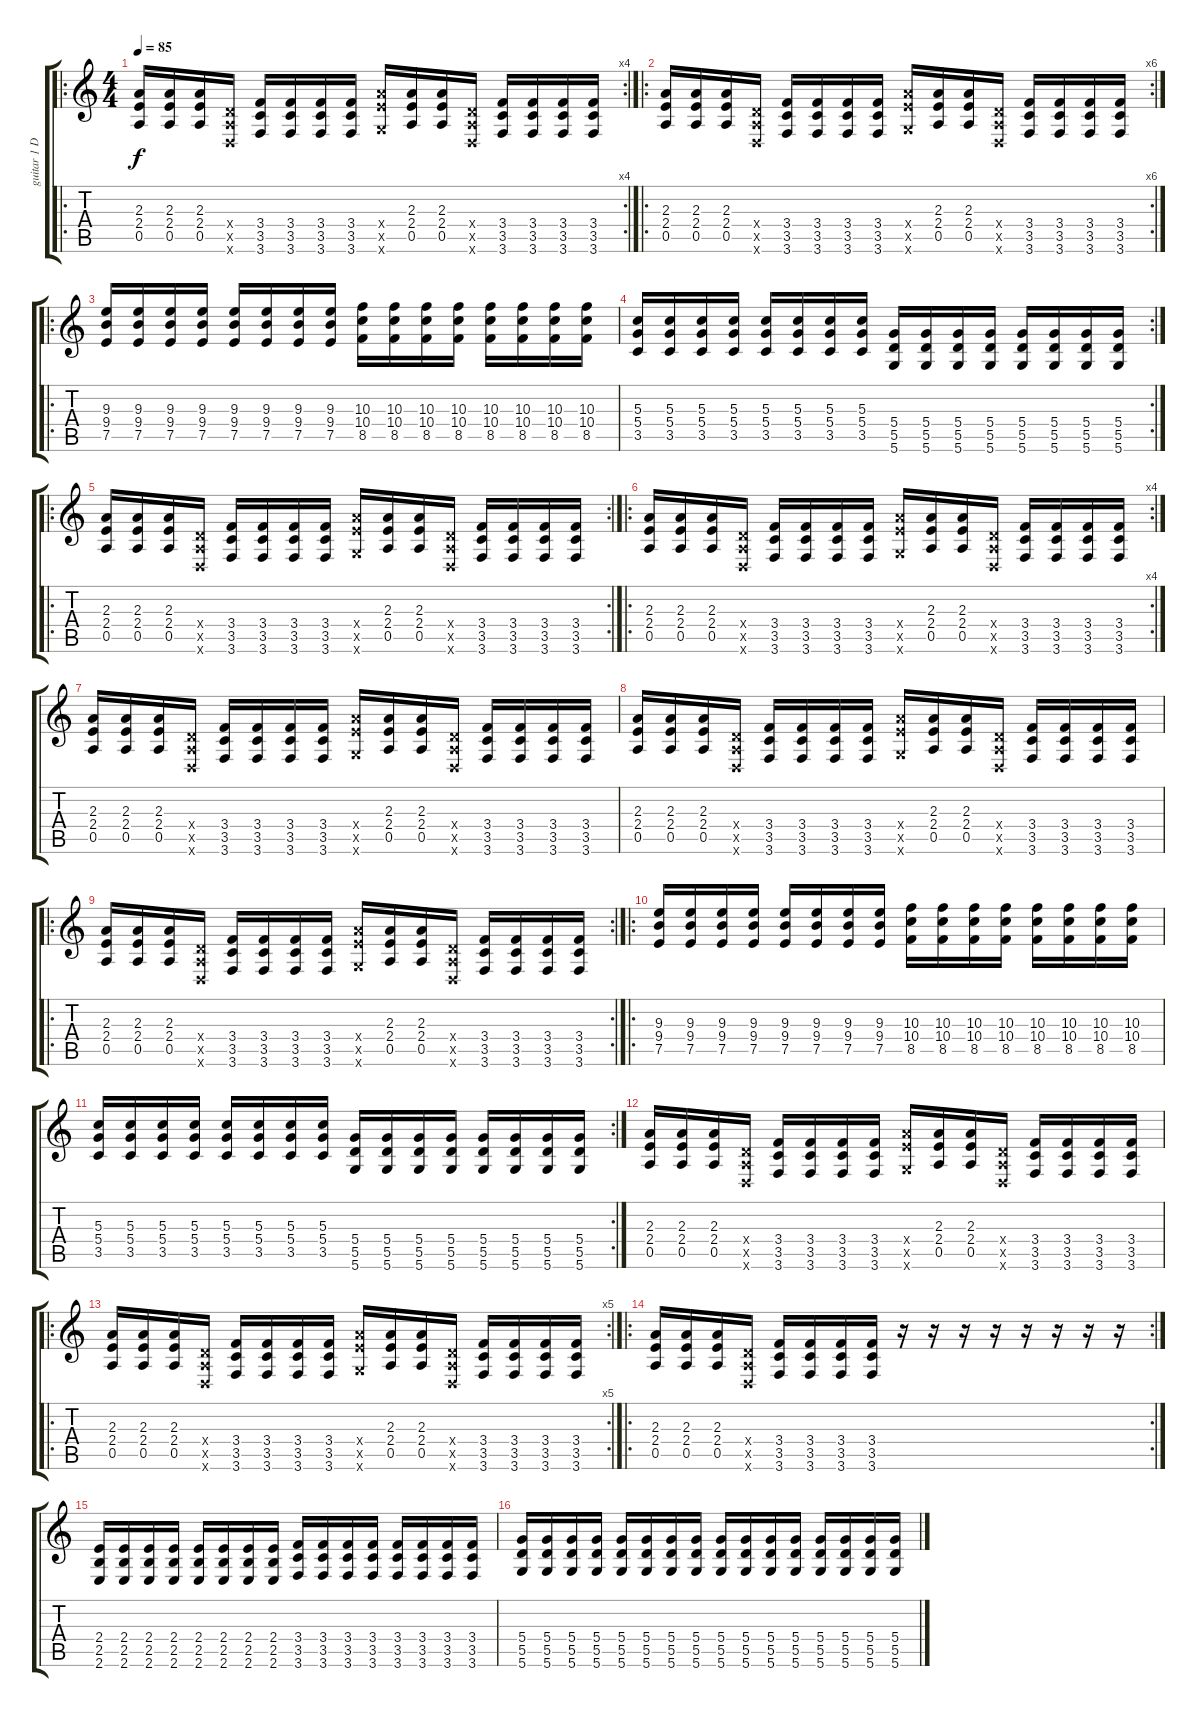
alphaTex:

\track ("guitar 1 Drop D" "guitar 1 D") {instrument overdrivenguitar}
\staff {score tabs}
\tuning (E4 B3 G3 D3 A2 D2) {hide}
\ro
\rc 4
\ts (4 4)
\tempo 85
\clef g2
\ks c
(2.3 2.4 0.5).16{dy f instrument overdrivenguitar} (2.3 2.4 0.5).16 (2.3 2.4 0.5).16 (0.4{x} 0.5{x} 0.6{x}).16 (3.4 3.5 3.6).16 (3.4 3.5 3.6).16 (3.4 3.5 3.6).16 (3.4 3.5 3.6).16 (7.4{x} 7.5{x} 5.6{x}).16 (2.3 2.4 0.5).16 (2.3 2.4 0.5).16 (0.4{x} 0.5{x} 0.6{x}).16 (3.4 3.5 3.6).16 (3.4 3.5 3.6).16 (3.4 3.5 3.6).16 (3.4 3.5 3.6).16 |
\ro
\rc 6
(2.3 2.4 0.5).16 (2.3 2.4 0.5).16 (2.3 2.4 0.5).16 (0.4{x} 0.5{x} 0.6{x}).16 (3.4 3.5 3.6).16 (3.4 3.5 3.6).16 (3.4 3.5 3.6).16 (3.4 3.5 3.6).16 (7.4{x} 7.5{x} 5.6{x}).16 (2.3 2.4 0.5).16 (2.3 2.4 0.5).16 (0.4{x} 0.5{x} 0.6{x}).16 (3.4 3.5 3.6).16 (3.4 3.5 3.6).16 (3.4 3.5 3.6).16 (3.4 3.5 3.6).16 |
\ro
(9.3 9.4 7.5).16 (9.3 9.4 7.5).16 (9.3 9.4 7.5).16 (9.3 9.4 7.5).16 (9.3 9.4 7.5).16 (9.3 9.4 7.5).16 (9.3 9.4 7.5).16 (9.3 9.4 7.5).16 (10.3 10.4 8.5).16 (10.3 10.4 8.5).16 (10.3 10.4 8.5).16 (10.3 10.4 8.5).16 (10.3 10.4 8.5).16 (10.3 10.4 8.5).16 (10.3 10.4 8.5).16 (10.3 10.4 8.5).16 |
\rc 2
(5.3 5.4 3.5).16 (5.3 5.4 3.5).16 (5.3 5.4 3.5).16 (5.3 5.4 3.5).16 (5.3 5.4 3.5).16 (5.3 5.4 3.5).16 (5.3 5.4 3.5).16 (5.3 5.4 3.5).16 (5.4 5.5 5.6).16 (5.4 5.5 5.6).16 (5.4 5.5 5.6).16 (5.4 5.5 5.6).16 (5.4 5.5 5.6).16 (5.4 5.5 5.6).16 (5.4 5.5 5.6).16 (5.4 5.5 5.6).16 |
\ro
\rc 2
(2.3 2.4 0.5).16 (2.3 2.4 0.5).16 (2.3 2.4 0.5).16 (0.4{x} 0.5{x} 0.6{x}).16 (3.4 3.5 3.6).16 (3.4 3.5 3.6).16 (3.4 3.5 3.6).16 (3.4 3.5 3.6).16 (7.4{x} 7.5{x} 5.6{x}).16 (2.3 2.4 0.5).16 (2.3 2.4 0.5).16 (0.4{x} 0.5{x} 0.6{x}).16 (3.4 3.5 3.6).16 (3.4 3.5 3.6).16 (3.4 3.5 3.6).16 (3.4 3.5 3.6).16 |
\ro
\rc 4
(2.3 2.4 0.5).16 (2.3 2.4 0.5).16 (2.3 2.4 0.5).16 (0.4{x} 0.5{x} 0.6{x}).16 (3.4 3.5 3.6).16 (3.4 3.5 3.6).16 (3.4 3.5 3.6).16 (3.4 3.5 3.6).16 (7.4{x} 7.5{x} 5.6{x}).16 (2.3 2.4 0.5).16 (2.3 2.4 0.5).16 (0.4{x} 0.5{x} 0.6{x}).16 (3.4 3.5 3.6).16 (3.4 3.5 3.6).16 (3.4 3.5 3.6).16 (3.4 3.5 3.6).16 |
(2.3 2.4 0.5).16 (2.3 2.4 0.5).16 (2.3 2.4 0.5).16 (0.4{x} 0.5{x} 0.6{x}).16 (3.4 3.5 3.6).16 (3.4 3.5 3.6).16 (3.4 3.5 3.6).16 (3.4 3.5 3.6).16 (7.4{x} 7.5{x} 5.6{x}).16 (2.3 2.4 0.5).16 (2.3 2.4 0.5).16 (0.4{x} 0.5{x} 0.6{x}).16 (3.4 3.5 3.6).16 (3.4 3.5 3.6).16 (3.4 3.5 3.6).16 (3.4 3.5 3.6).16 |
(2.3 2.4 0.5).16 (2.3 2.4 0.5).16 (2.3 2.4 0.5).16 (0.4{x} 0.5{x} 0.6{x}).16 (3.4 3.5 3.6).16 (3.4 3.5 3.6).16 (3.4 3.5 3.6).16 (3.4 3.5 3.6).16 (7.4{x} 7.5{x} 5.6{x}).16 (2.3 2.4 0.5).16 (2.3 2.4 0.5).16 (0.4{x} 0.5{x} 0.6{x}).16 (3.4 3.5 3.6).16 (3.4 3.5 3.6).16 (3.4 3.5 3.6).16 (3.4 3.5 3.6).16 |
\ro
\rc 2
(2.3 2.4 0.5).16 (2.3 2.4 0.5).16 (2.3 2.4 0.5).16 (0.4{x} 0.5{x} 0.6{x}).16 (3.4 3.5 3.6).16 (3.4 3.5 3.6).16 (3.4 3.5 3.6).16 (3.4 3.5 3.6).16 (7.4{x} 7.5{x} 5.6{x}).16 (2.3 2.4 0.5).16 (2.3 2.4 0.5).16 (0.4{x} 0.5{x} 0.6{x}).16 (3.4 3.5 3.6).16 (3.4 3.5 3.6).16 (3.4 3.5 3.6).16 (3.4 3.5 3.6).16 |
\ro
(9.3 9.4 7.5).16 (9.3 9.4 7.5).16 (9.3 9.4 7.5).16 (9.3 9.4 7.5).16 (9.3 9.4 7.5).16 (9.3 9.4 7.5).16 (9.3 9.4 7.5).16 (9.3 9.4 7.5).16 (10.3 10.4 8.5).16 (10.3 10.4 8.5).16 (10.3 10.4 8.5).16 (10.3 10.4 8.5).16 (10.3 10.4 8.5).16 (10.3 10.4 8.5).16 (10.3 10.4 8.5).16 (10.3 10.4 8.5).16 |
\rc 2
(5.3 5.4 3.5).16 (5.3 5.4 3.5).16 (5.3 5.4 3.5).16 (5.3 5.4 3.5).16 (5.3 5.4 3.5).16 (5.3 5.4 3.5).16 (5.3 5.4 3.5).16 (5.3 5.4 3.5).16 (5.4 5.5 5.6).16 (5.4 5.5 5.6).16 (5.4 5.5 5.6).16 (5.4 5.5 5.6).16 (5.4 5.5 5.6).16 (5.4 5.5 5.6).16 (5.4 5.5 5.6).16 (5.4 5.5 5.6).16 |
(2.3 2.4 0.5).16 (2.3 2.4 0.5).16 (2.3 2.4 0.5).16 (0.4{x} 0.5{x} 0.6{x}).16 (3.4 3.5 3.6).16 (3.4 3.5 3.6).16 (3.4 3.5 3.6).16 (3.4 3.5 3.6).16 (7.4{x} 7.5{x} 5.6{x}).16 (2.3 2.4 0.5).16 (2.3 2.4 0.5).16 (0.4{x} 0.5{x} 0.6{x}).16 (3.4 3.5 3.6).16 (3.4 3.5 3.6).16 (3.4 3.5 3.6).16 (3.4 3.5 3.6).16 |
\ro
\rc 5
(2.3 2.4 0.5).16 (2.3 2.4 0.5).16 (2.3 2.4 0.5).16 (0.4{x} 0.5{x} 0.6{x}).16 (3.4 3.5 3.6).16 (3.4 3.5 3.6).16 (3.4 3.5 3.6).16 (3.4 3.5 3.6).16 (7.4{x} 7.5{x} 5.6{x}).16 (2.3 2.4 0.5).16 (2.3 2.4 0.5).16 (0.4{x} 0.5{x} 0.6{x}).16 (3.4 3.5 3.6).16 (3.4 3.5 3.6).16 (3.4 3.5 3.6).16 (3.4 3.5 3.6).16 |
\ro
\rc 2
(2.3 2.4 0.5).16 (2.3 2.4 0.5).16 (2.3 2.4 0.5).16 (0.4{x} 0.5{x} 0.6{x}).16 (3.4 3.5 3.6).16 (3.4 3.5 3.6).16 (3.4 3.5 3.6).16 (3.4 3.5 3.6).16 r.16 r.16 r.16 r.16 r.16 r.16 r.16 r.16 |
(2.4 2.5 2.6).16 (2.4 2.5 2.6).16 (2.4 2.5 2.6).16 (2.4 2.5 2.6).16 (2.4 2.5 2.6).16 (2.4 2.5 2.6).16 (2.4 2.5 2.6).16 (2.4 2.5 2.6).16 (3.4 3.5 3.6).16 (3.4 3.5 3.6).16 (3.4 3.5 3.6).16 (3.4 3.5 3.6).16 (3.4 3.5 3.6).16 (3.4 3.5 3.6).16 (3.4 3.5 3.6).16 (3.4 3.5 3.6).16 |
(5.4 5.5 5.6).16 (5.4 5.5 5.6).16 (5.4 5.5 5.6).16 (5.4 5.5 5.6).16 (5.4 5.5 5.6).16 (5.4 5.5 5.6).16 (5.4 5.5 5.6).16 (5.4 5.5 5.6).16 (5.4 5.5 5.6).16 (5.4 5.5 5.6).16 (5.4 5.5 5.6).16 (5.4 5.5 5.6).16 (5.4 5.5 5.6).16 (5.4 5.5 5.6).16 (5.4 5.5 5.6).16 (5.4 5.5 5.6).16
